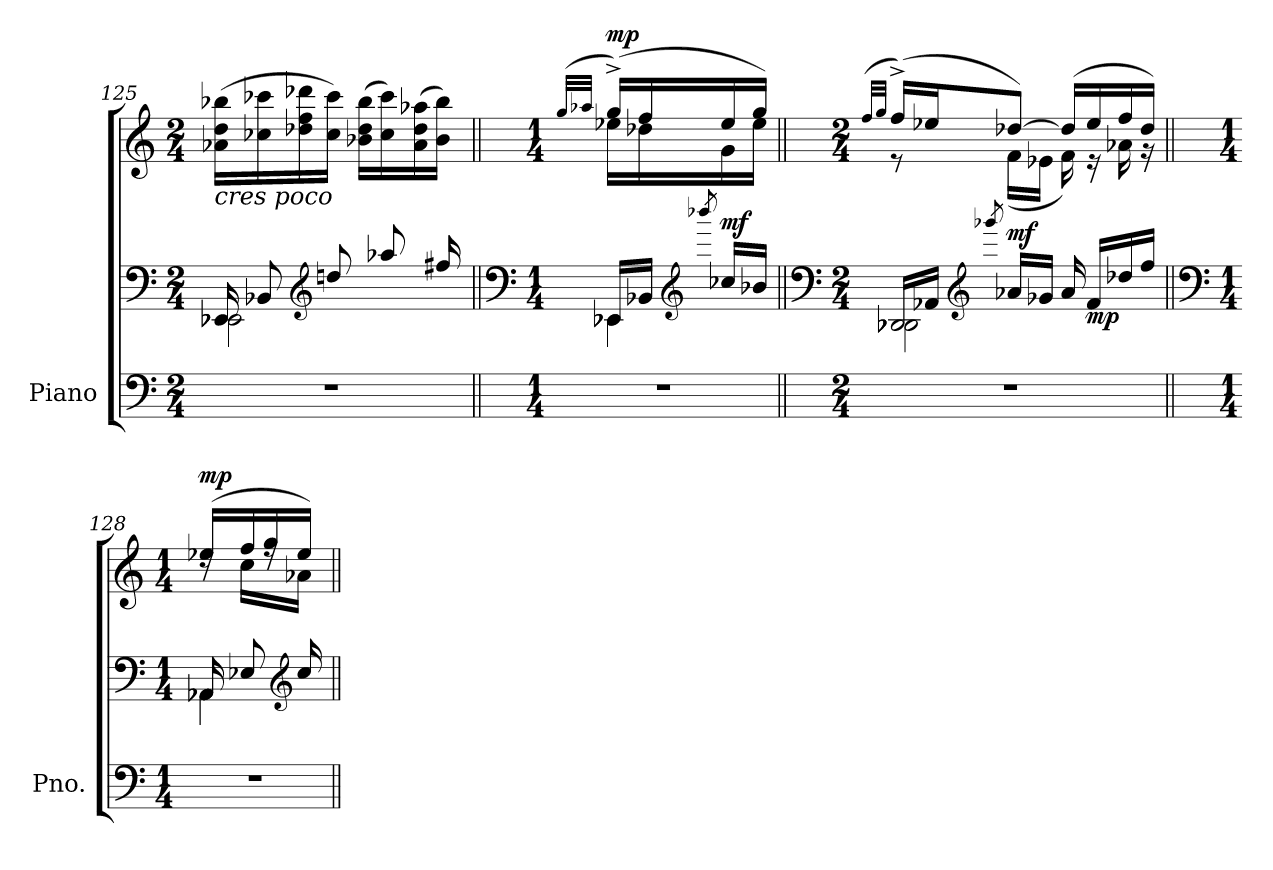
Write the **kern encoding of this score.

**kern	**kern	**kern	**dynam
*part1	*part1	*part1	*part1
*staff3	*staff2	*staff1	*staff1/2/3
*I"Piano	*	*	*
*I'Pno.	*	*	*
!!LO:LB:g=z
*clefF4	*clefF4	*clefG2	*
*k[]	*k[]	*k[]	*
*M2/4	*M2/4	*M2/4	*
=125	=125	=125	=125
!	!	!LO:TX:b:i:t=cres poco	!
!	!LO:N:head=open	!	!
*	*^	*	*
2r	16EE-X/	2EE-\	(>16a-X\ 16dd\ 16bb-X\LL	.
.	8BB-X/	.	16cc-X\ 16ccc-X\	.
.	.	.	16dd-X\ 16ff\ 16ddd-X\	.
*	*clefG2	*	*	*
.	8ddn/	.	16cc-\ 16ccc-\JJ)	.
.	.	.	(>16b-X\ 16dd-\ 16bb-\LL	.
.	8aa-X/	.	16cc-\ 16ccc-\)	.
.	.	.	(>16a-\ 16dd-\ 16aa-X\	.
.	16ff#X/	.	16b-\ 16bb-\JJ)	.
=126||	=126||	=126||	=126||	=126||
*	*clefF4	*	*	*
*M1/4	*M1/4	*	*M1/4	*
.	.	.	(<32qgg/LLL	.
.	.	.	32qaa-X/JJJ	.
*	*	*	*^	*
!	!	!	!	!	!LO:DY:a
4r	16EE-X/LL	4EE-\	(>16gg^/LL)	16ee-X\LL	mp
.	16BB-X/JJ	.	16ff/	16dd-X\	.
.	8qdd-X/	.	.	.	.
*	*clefG2	*	*	*	*
!	!	!	!	!	!LO:DY:a=2
.	16cc-X/LL	.	16ee-/	16g\	mf
.	16b-X/JJ	.	16gg/JJ)	16ee-\JJ	.
=127||	=127||	=127||	=127||	=127||	=127||
*	*clefF4	*	*	*	*
*M2/4	*M2/4	*	*M2/4	*	*
.	.	.	(<32qff/LLL	.	.
.	.	.	32qgg/JJJ	.	.
!	!LO:N:head=open	!	!	!	!LO:DY:b=2
!	!	!	!	!	!LO:DY:n=1:a
2r	16DD-X/LL	2DD-\	(>16ff^/LL)	8r	mp p
.	16AA-X/JJ	.	16ee-X/J	.	.
.	8qb-X/	.	.	.	.
*	*clefG2	*	*	*	*
!	!	!	!	!	!LO:DY:n=2:a=2
.	16a-X/LL	.	[8dd-X/J)	(>16f\LL	mf
.	16g-X/JJ	.	.	16e-X\JJ	.
.	16a-/	.	(>16dd-/LL]	16f\)	.
!	!	!	!	!	!LO:DY:n=3:b=2
.	16f/LL	.	16ee-/	16r	mp
.	16dd-X/	.	16ff/	16a-X\	.
.	16ff/JJ	.	16dd-/JJ)	16r	.
=128||	=128||	=128||	=128||	=128||	=128||
*	*clefF4	*	*	*	*
*M1/4	*M1/4	*	*M1/4	*	*
!	!LO:N:head=solid	!	!	!	!LO:DY:a
4r	16AA-X/	4AA-\	(>16ee-X/LL	16rdd	mp
.	8E-X/	.	16ff/	16cc\LL	.
.	.	.	16gg/	16rff	.
*	*clefG2	*	*	*	*
.	16cc/	.	16ee-/JJ)	16a-X\JJ	.
*	*v	*v	*	*	*
*	*	*v	*v	*
=||	=||	=||	=||
*-	*-	*-	*-
